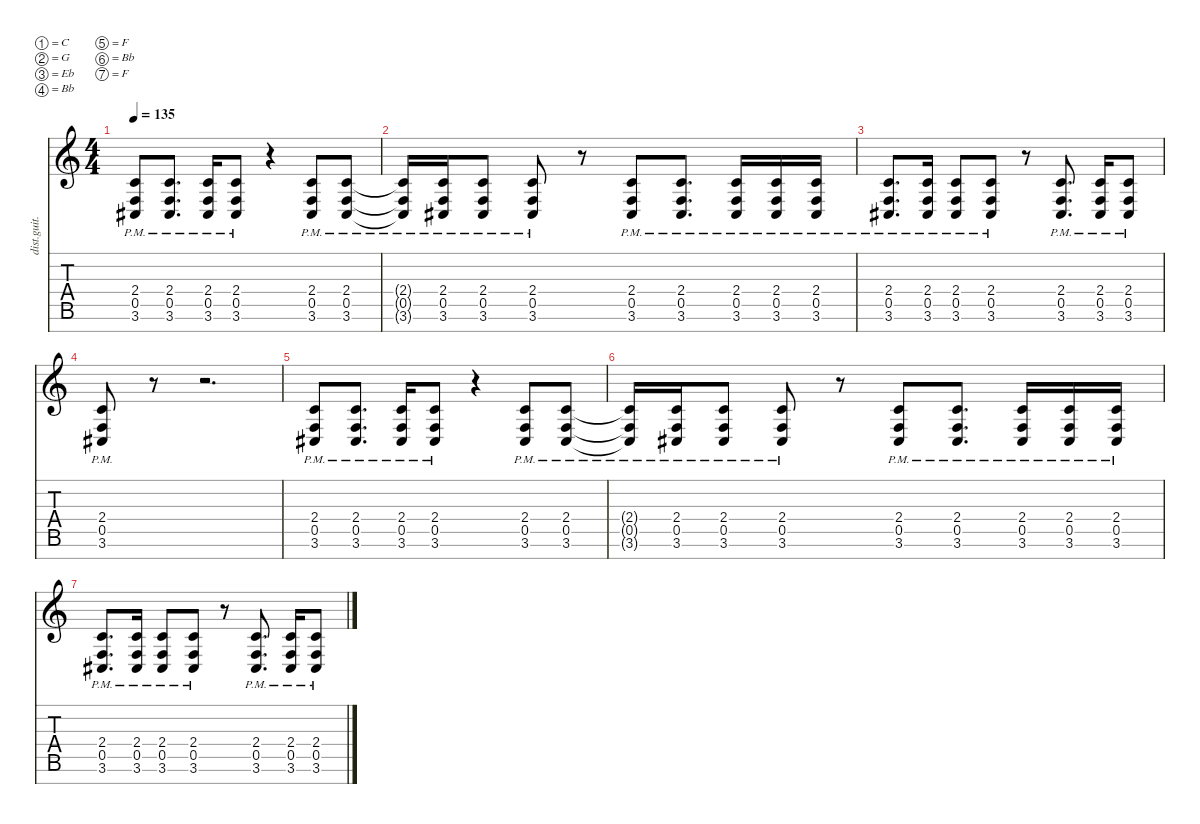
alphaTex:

\defaultSystemsLayout 4
\hideDynamics
\bracketExtendMode nobrackets
\track ("Mid" "dist.guit.") {instrument distortionguitar}
\staff {score tabs}
\tuning (C4 G3 Eb3 Bb2 F2 Bb1 F1)
\ts (4 4)
\tempo 135
\clef g2
\ks c
(3.6{pm acc #} 0.5{pm} 2.4{pm}).8{dy mf} (3.6{pm acc #} 0.5{pm} 2.4{pm}).8{d} (3.6{pm acc #} 0.5{pm} 2.4{pm}).16 (3.6{pm acc #} 0.5{pm} 2.4{pm}).8 r.4 (3.6{pm acc #} 0.5{pm} 2.4{pm}).8 (3.6{pm acc #} 0.5{pm} 2.4{pm}).8 |
(2.4{pm t} 0.5{pm t} 3.6{pm t acc #}).16 (3.6{pm acc #} 0.5{pm} 2.4{pm}).16 (3.6{pm acc #} 0.5{pm} 2.4{pm}).8 (3.6{pm acc #} 0.5{pm} 2.4{pm}).8 r.8 (3.6{pm acc #} 0.5{pm} 2.4{pm}).8 (3.6{pm acc #} 0.5{pm} 2.4{pm}).8{d} (3.6{pm acc #} 0.5{pm} 2.4{pm}).16 (3.6{pm acc #} 0.5{pm} 2.4{pm}).16 (3.6{pm acc #} 0.5{pm} 2.4{pm}).16 |
(3.6{pm acc #} 0.5{pm} 2.4{pm}).8{d} (3.6{pm acc #} 0.5{pm} 2.4{pm}).16 (3.6{pm acc #} 0.5{pm} 2.4{pm}).8 (3.6{pm acc #} 0.5{pm} 2.4{pm}).8 r.8 (3.6{pm acc #} 0.5{pm} 2.4{pm}).8{d} (3.6{pm acc #} 0.5{pm} 2.4{pm}).16 (3.6{pm acc #} 0.5{pm} 2.4{pm}).8 |
(3.6{pm acc #} 0.5{pm} 2.4{pm}).8 r.8 r.2{d} |
(3.6{pm acc #} 0.5{pm} 2.4{pm}).8 (3.6{pm acc #} 0.5{pm} 2.4{pm}).8{d} (3.6{pm acc #} 0.5{pm} 2.4{pm}).16 (3.6{pm acc #} 0.5{pm} 2.4{pm}).8 r.4 (3.6{pm acc #} 0.5{pm} 2.4{pm}).8 (3.6{pm acc #} 0.5{pm} 2.4{pm}).8 |
(2.4{pm t} 0.5{pm t} 3.6{pm t acc #}).16 (3.6{pm acc #} 0.5{pm} 2.4{pm}).16 (3.6{pm acc #} 0.5{pm} 2.4{pm}).8 (3.6{pm acc #} 0.5{pm} 2.4{pm}).8 r.8 (3.6{pm acc #} 0.5{pm} 2.4{pm}).8 (3.6{pm acc #} 0.5{pm} 2.4{pm}).8{d} (3.6{pm acc #} 0.5{pm} 2.4{pm}).16 (3.6{pm acc #} 0.5{pm} 2.4{pm}).16 (3.6{pm acc #} 0.5{pm} 2.4{pm}).16 |
(3.6{pm acc #} 0.5{pm} 2.4{pm}).8{d} (3.6{pm acc #} 0.5{pm} 2.4{pm}).16 (3.6{pm acc #} 0.5{pm} 2.4{pm}).8 (3.6{pm acc #} 0.5{pm} 2.4{pm}).8 r.8 (3.6{pm acc #} 0.5{pm} 2.4{pm}).8{d} (3.6{pm acc #} 0.5{pm} 2.4{pm}).16 (3.6{pm acc #} 0.5{pm} 2.4{pm}).8
